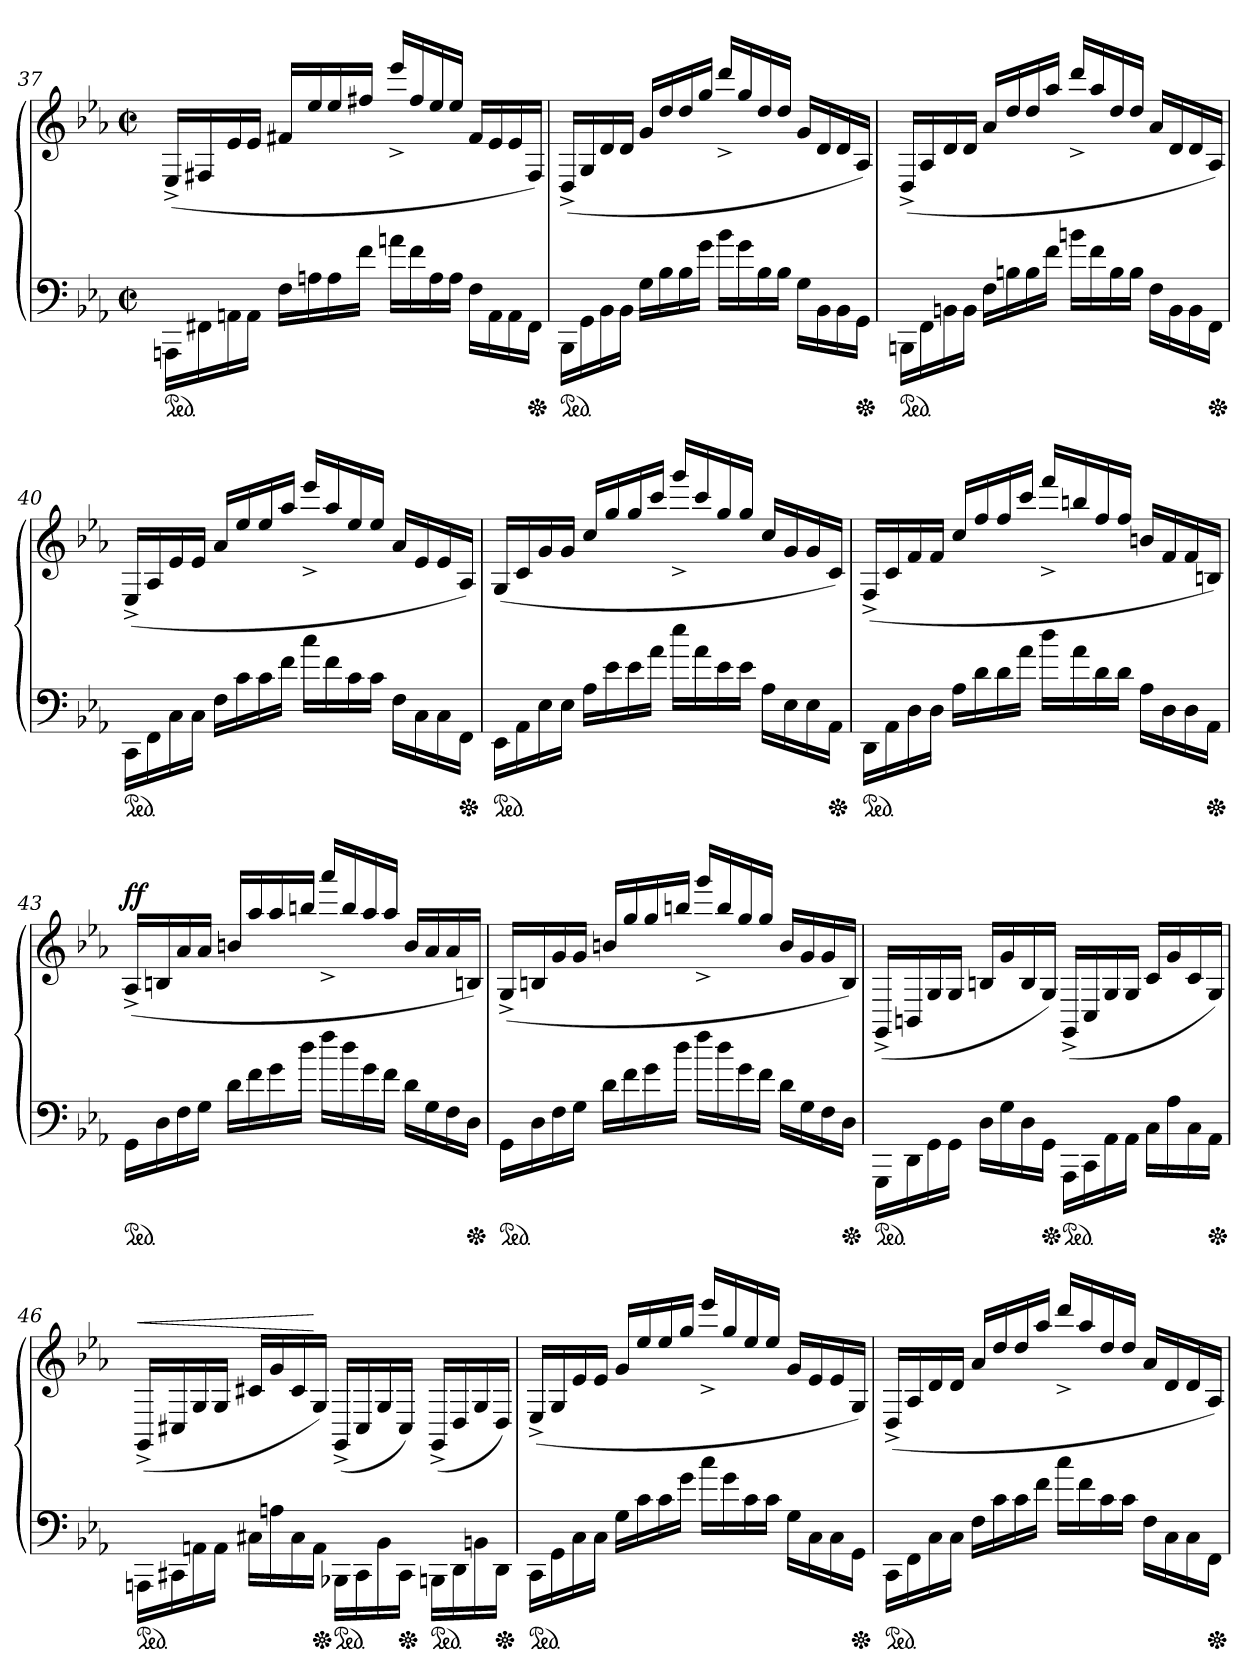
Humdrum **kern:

**kern	**kern	**dynam
*part1	*part1	*part1
*staff2	*staff1	*staff1/2
*clefF4	*clefG2	*
*k[b-e-a-]	*k[b-e-a-]	*
*M2/2	*M2/2	*
*met(c|)	*met(c|)	*
*ped	*	*
=37	=37	=37
16AAAn\LL	(>16E-^</LL	.
16FF#X	16F#X	.
16AAn	16e-	.
16AAJJ	16e-JJ	.
16F\LL	16f#X/LL	.
16An	16ee-	.
16A	16ee-	.
16f\JJ	16ff#X/JJ	.
16an\LL	16eee-^</LL	.
16f\	16ff#/	.
16A	16ee-	.
16AJJ	16ee-JJ	.
16F\LL	16f#/LL	.
16AA	16e-	.
16AA	16e-	.
*Xped	*	*
16FF#\JJ	16F#/JJ)	.
=38	=38	=38
*ped	*	*
16BBB-\LL	(>16D^</LL	.
16GG\	16G/	.
16BB-	16d	.
16BB-JJ	16dJJ	.
16G\LL	16g/LL	.
16B-	16dd	.
16B-	16dd	.
16g\JJ	16gg/JJ	.
16b-\LL	16ddd^</LL	.
16g\	16gg/	.
16B-	16dd	.
16B-JJ	16ddJJ	.
16G\LL	16g/LL	.
16BB-	16d	.
16BB-	16d	.
*Xped	*	*
16GG\JJ	16A-/JJ)	.
=39	=39	=39
*ped	*	*
16BBBn\LL	(>16D^</LL	.
16FF\	16A-/	.
16BBn	16d	.
16BBJJ	16dJJ	.
16F\LL	16a-/LL	.
16Bn	16dd	.
16B	16dd	.
16f\JJ	16aa-/JJ	.
16bn\LL	16ddd^</LL	.
16f\	16aa-/	.
16B	16dd	.
16BJJ	16ddJJ	.
16F\LL	16a-/LL	.
16BB	16d	.
16BB	16d	.
*Xped	*	*
16FF\JJ	16A-/JJ)	.
=40	=40	=40
*ped	*	*
16CC\LL	(>16E-^</LL	.
16FF\	16A-/	.
16C	16e-	.
16CJJ	16e-JJ	.
16F\LL	16a-/LL	.
16c	16ee-	.
16c	16ee-	.
16f\JJ	16aa-/JJ	.
16cc\LL	16eee-^</LL	.
16f\	16aa-/	.
16c	16ee-	.
16cJJ	16ee-JJ	.
16F\LL	16a-/LL	.
16C	16e-	.
16C	16e-	.
*Xped	*	*
16FF\JJ	16A-/JJ)	.
=41	=41	=41
*ped	*	*
16EE-\LL	(>16G/LL	.
16AA-\	16c/	.
16E-	16g	.
16E-JJ	16gJJ	.
16A-\LL	16cc/LL	.
16e-\	16gg/	.
16e-\	16gg/	.
16a-\JJ	16ccc/JJ	.
16ee-\LL	16ggg^</LL	.
16a-\	16ccc/	.
16e-\	16gg/	.
16e-\JJ	16gg/JJ	.
16A-\LL	16cc/LL	.
16E-	16g	.
16E-	16g	.
*Xped	*	*
16AA-JJ	16cJJ)	.
=42	=42	=42
*ped	*	*
16DD\LL	(>16F^</LL	.
16AA-	16c	.
16D	16f	.
16DJJ	16fJJ	.
16A-\LL	16cc/LL	.
16d\	16ff/	.
16d\	16ff/	.
16a-\JJ	16ccc/JJ	.
16dd\LL	16fff^</LL	.
16a-\	16bbn/	.
16d\	16ff/	.
16d\JJ	16ff/JJ	.
16A-\LL	16bn/LL	.
16D	16f	.
16D	16f	.
*Xped	*	*
16AA-JJ	16BnJJ)	.
=43	=43	=43
!	!	!LO:DY:a
*ped	*	*
16GG\LL	(>16A-^</LL	ff
16D	16Bn	.
16F	16a-	.
16GJJ	16a-JJ	.
16d\LL	16bn/LL	.
16f\	16aa-/	.
16g\	16aa-/	.
16dd\JJ	16bbn/JJ	.
16ff\LL	16aaa-^</LL	.
16dd\	16bb/	.
16g\	16aa-/	.
16f\JJ	16aa-/JJ	.
16d\LL	16b/LL	.
16G	16a-	.
16F	16a-	.
*Xped	*	*
16DJJ	16BnJJ)	.
=44	=44	=44
*ped	*	*
16GG\LL	(>16G^</LL	.
16D\	16Bn/	.
16F	16g	.
16GJJ	16gJJ	.
16d\LL	16bn/LL	.
16f\	16gg/	.
16g\	16gg/	.
16dd\JJ	16bbn/JJ	.
16ff\LL	16ggg^</LL	.
16dd\	16bb/	.
16g\	16gg/	.
16f\JJ	16gg/JJ	.
16d\LL	16b/LL	.
16G	16g	.
16F	16g	.
*Xped	*	*
16DJJ	16BJJ)	.
=45	=45	=45
*ped	*	*
16GGG\LL	(>16GG^>/LL	.
16DD\	16BBn/	.
16GG\	16G/	.
16GG\JJ	16G/JJ	.
16D\LL	16Bn/LL	.
16G	16g	.
16D\	16B/	.
*Xped	*	*
16GG\JJ	16G/JJ)	.
*ped	*	*
16AAA-\LL	(>16GG^>/LL	.
16CC\	16C/	.
16AA-\	16G/	.
16AA-\JJ	16G/JJ	.
16C\LL	16c/LL	.
16A-	16g	.
16C	16c	.
*Xped	*	*
16AA-\JJ	16G/JJ)	.
=46	=46	=46
!	!	!LO:HP:a
*ped	*	*
16AAAn\LL	(>16GG^>/LL	<
16CC#X	16C#X	.
16AAn\	16G/	.
16AA\JJ	16G/JJ	.
16C#X\LL	16c#X/LL	.
16An	16g	.
16C#	16c#	.
*Xped	*	*
16AA\JJ	16G/JJ)	[
*ped	*	*
16BBB-X\LL	(>16GG^>/LL	.
16CC#\	16C#/	.
16BB-\	16G/	.
*Xped	*	*
16CC#\JJ	16C#/JJ)	.
*ped	*	*
16BBBn\LL	(>16GG^>/LL	.
16DD\	16D/	.
16BBn\	16G/	.
*Xped	*	*
16DD\JJ	16D/JJ)	.
=47	=47	=47
*ped	*	*
16CC\LL	(>16E-^</LL	.
16GG\	16G/	.
16C	16e-	.
16CJJ	16e-JJ	.
16G\LL	16g/LL	.
16c	16ee-	.
16c	16ee-	.
16g\JJ	16gg/JJ	.
16cc\LL	16eee-^</LL	.
16g\	16gg/	.
16c\	16ee-/	.
16c\JJ	16ee-/JJ	.
16G\LL	16g/LL	.
16C	16e-	.
16C	16e-	.
*Xped	*	*
16GG\JJ	16G/JJ)	.
=48	=48	=48
*ped	*	*
16CC\LL	(>16D^</LL	.
16FF\	16A-/	.
16C	16d	.
16CJJ	16dJJ	.
16F\LL	16a-/LL	.
16c	16dd	.
16c	16dd	.
16f\JJ	16aa-/JJ	.
16cc\LL	16ddd^</LL	.
16f\	16aa-/	.
16c\	16dd/	.
16c\JJ	16dd/JJ	.
16F\LL	16a-/LL	.
16C	16d	.
16C	16d	.
*Xped	*	*
16FF\JJ	16A-/JJ)	.
=	=	=
*-	*-	*-
